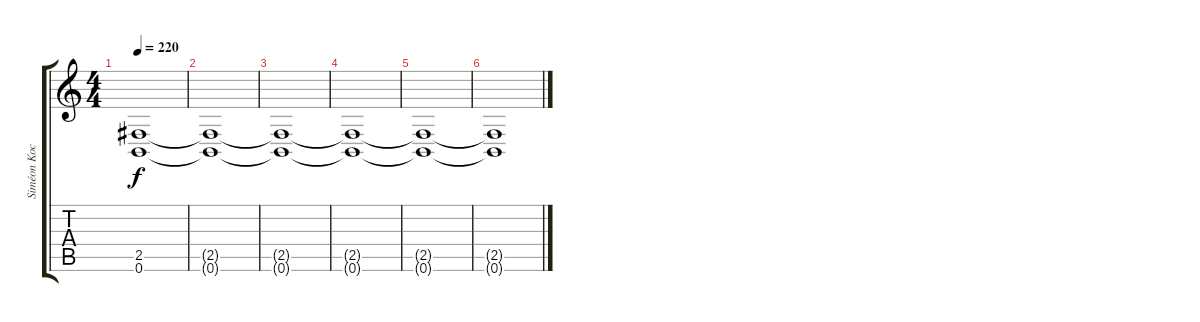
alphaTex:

\track ("Siméon Koch" "Siméon Koc") {instrument distortionguitar}
\staff {score tabs}
\tuning (B3 Gb3 D3 A2 E2 B1) {hide}
\ts (4 4)
\tempo 220
\clef g2
\ks c
(2.5{t} 0.6{t}).1{dy f} |
(2.5{t} 0.6{t}).1 |
(2.5{t} 0.6{t}).1{volume 0} |
(2.5{t} 0.6{t}).1 |
(2.5{t} 0.6{t}).1 |
(2.5{t} 0.6{t}).1
